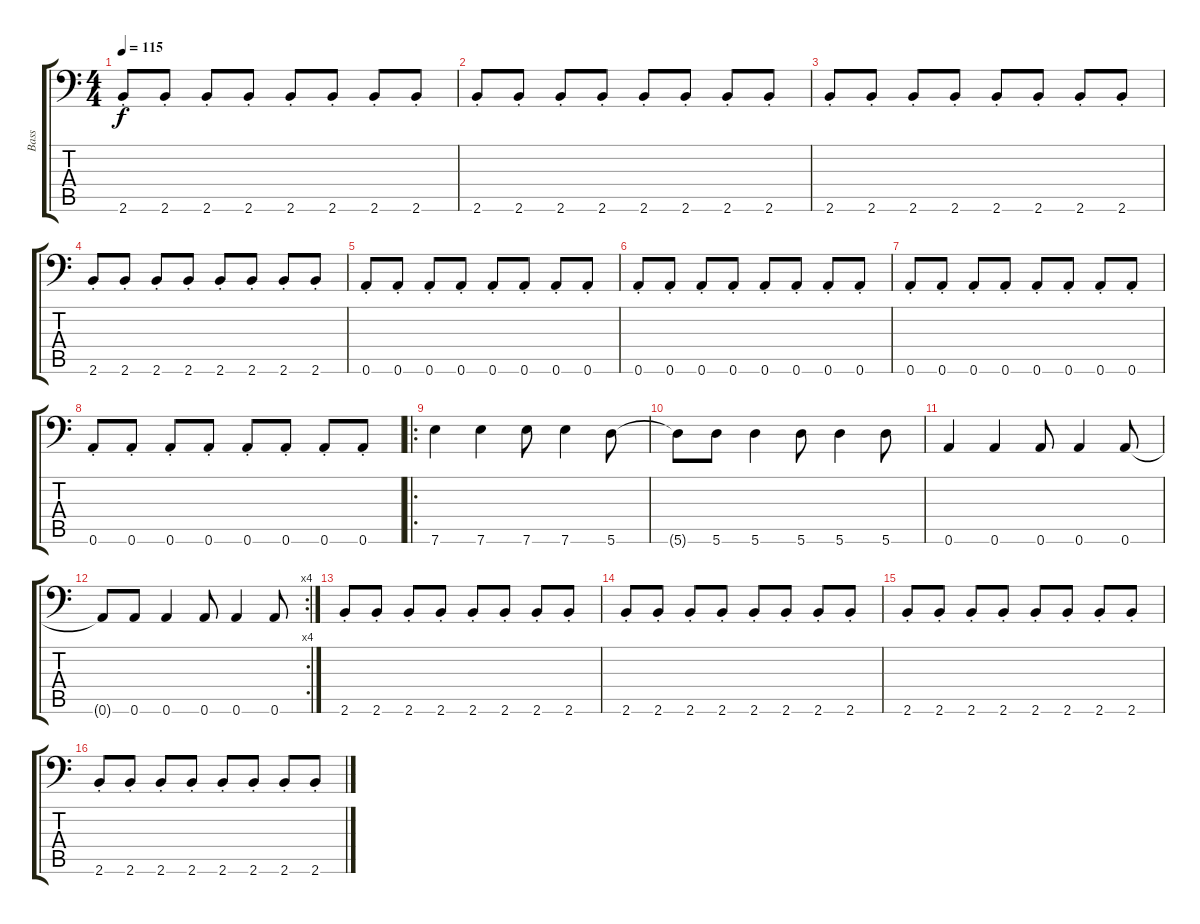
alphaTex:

\track ("Bass" "Bass") {instrument slapbass2}
\staff {score tabs}
\tuning (E4 B3 G3 D3 A2 A1) {hide}
\ts (4 4)
\tempo 115
\clef f4
\ks c
2.6{st}.8{dy f} 2.6{st}.8 2.6{st}.8 2.6{st}.8 2.6{st}.8 2.6{st}.8 2.6{st}.8 2.6{st}.8 |
2.6{st}.8 2.6{st}.8 2.6{st}.8 2.6{st}.8 2.6{st}.8 2.6{st}.8 2.6{st}.8 2.6{st}.8 |
2.6{st}.8 2.6{st}.8 2.6{st}.8 2.6{st}.8 2.6{st}.8 2.6{st}.8 2.6{st}.8 2.6{st}.8 |
2.6{st}.8 2.6{st}.8 2.6{st}.8 2.6{st}.8 2.6{st}.8 2.6{st}.8 2.6{st}.8 2.6{st}.8 |
0.6{st}.8 0.6{st}.8 0.6{st}.8 0.6{st}.8 0.6{st}.8 0.6{st}.8 0.6{st}.8 0.6{st}.8 |
0.6{st}.8 0.6{st}.8 0.6{st}.8 0.6{st}.8 0.6{st}.8 0.6{st}.8 0.6{st}.8 0.6{st}.8 |
0.6{st}.8 0.6{st}.8 0.6{st}.8 0.6{st}.8 0.6{st}.8 0.6{st}.8 0.6{st}.8 0.6{st}.8 |
0.6{st}.8 0.6{st}.8 0.6{st}.8 0.6{st}.8 0.6{st}.8 0.6{st}.8 0.6{st}.8 0.6{st}.8 |
\ro
7.6.4 7.6.4 7.6.8 7.6.4 5.6.8 |
5.6{t}.8 5.6.8 5.6.4 5.6.8 5.6.4 5.6.8 |
0.6.4 0.6.4 0.6.8 0.6.4 0.6.8 |
\rc 4
0.6{t}.8 0.6.8 0.6.4 0.6.8 0.6.4 0.6.8 |
2.6{st}.8 2.6{st}.8 2.6{st}.8 2.6{st}.8 2.6{st}.8 2.6{st}.8 2.6{st}.8 2.6{st}.8 |
2.6{st}.8 2.6{st}.8 2.6{st}.8 2.6{st}.8 2.6{st}.8 2.6{st}.8 2.6{st}.8 2.6{st}.8 |
2.6{st}.8 2.6{st}.8 2.6{st}.8 2.6{st}.8 2.6{st}.8 2.6{st}.8 2.6{st}.8 2.6{st}.8 |
2.6{st}.8 2.6{st}.8 2.6{st}.8 2.6{st}.8 2.6{st}.8 2.6{st}.8 2.6{st}.8 2.6{st}.8
